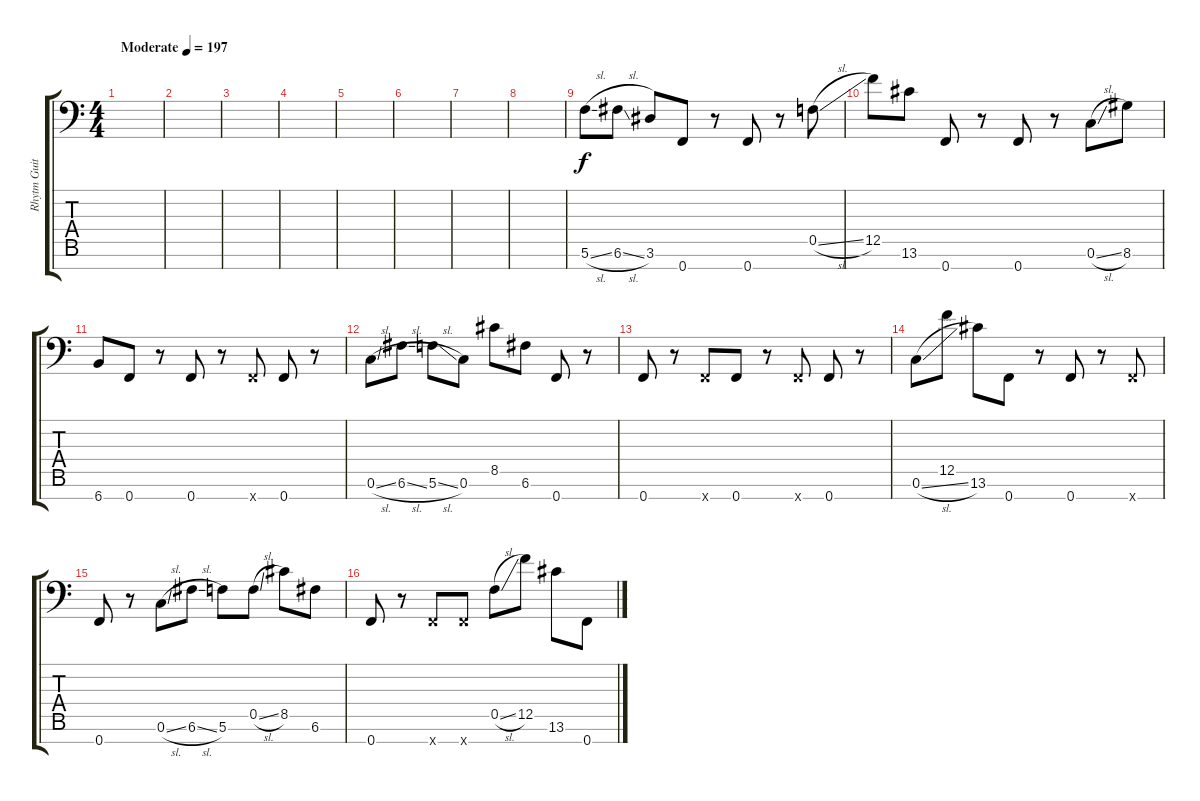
\track ("Rhytm Guitar" "Rhytm Guit") {instrument distortionguitar}
\staff {score tabs}
\tuning (C4 G3 D3 Bb2 F2 C2 F1) {hide}
\ts (4 4)
\tempo (197 "Moderate")
\clef f4
\ks c
|
|
|
|
|
|
|
|
5.6{sl}.8 6.6{sl}.8 3.6.8 0.7.8 r.8 0.7.8 r.8 0.5{sl}.8 |
12.5.8 13.6.8 0.7.8 r.8 0.7.8 r.8 0.6{sl}.8 8.6.8 |
6.7.8 0.7.8 r.8 0.7.8 r.8 0.7{x}.8 0.7.8 r.8 |
0.6{sl}.8 6.6{sl}.8 5.6{sl}.8 0.6.8 8.5.8 6.6.8 0.7.8 r.8 |
0.7.8 r.8 0.7{x}.8 0.7.8 r.8 0.7{x}.8 0.7.8 r.8 |
0.6{sl}.8 12.5.8 13.6.8 0.7.8 r.8 0.7.8 r.8 0.7{x}.8 |
0.7.8 r.8 0.6{sl}.8 6.6{sl}.8 5.6.8 0.5{sl}.8 8.5.8 6.6.8 |
0.7.8 r.8 0.7{x}.8 0.7{x}.8 0.5{sl}.8 12.5.8 13.6.8 0.7.8
